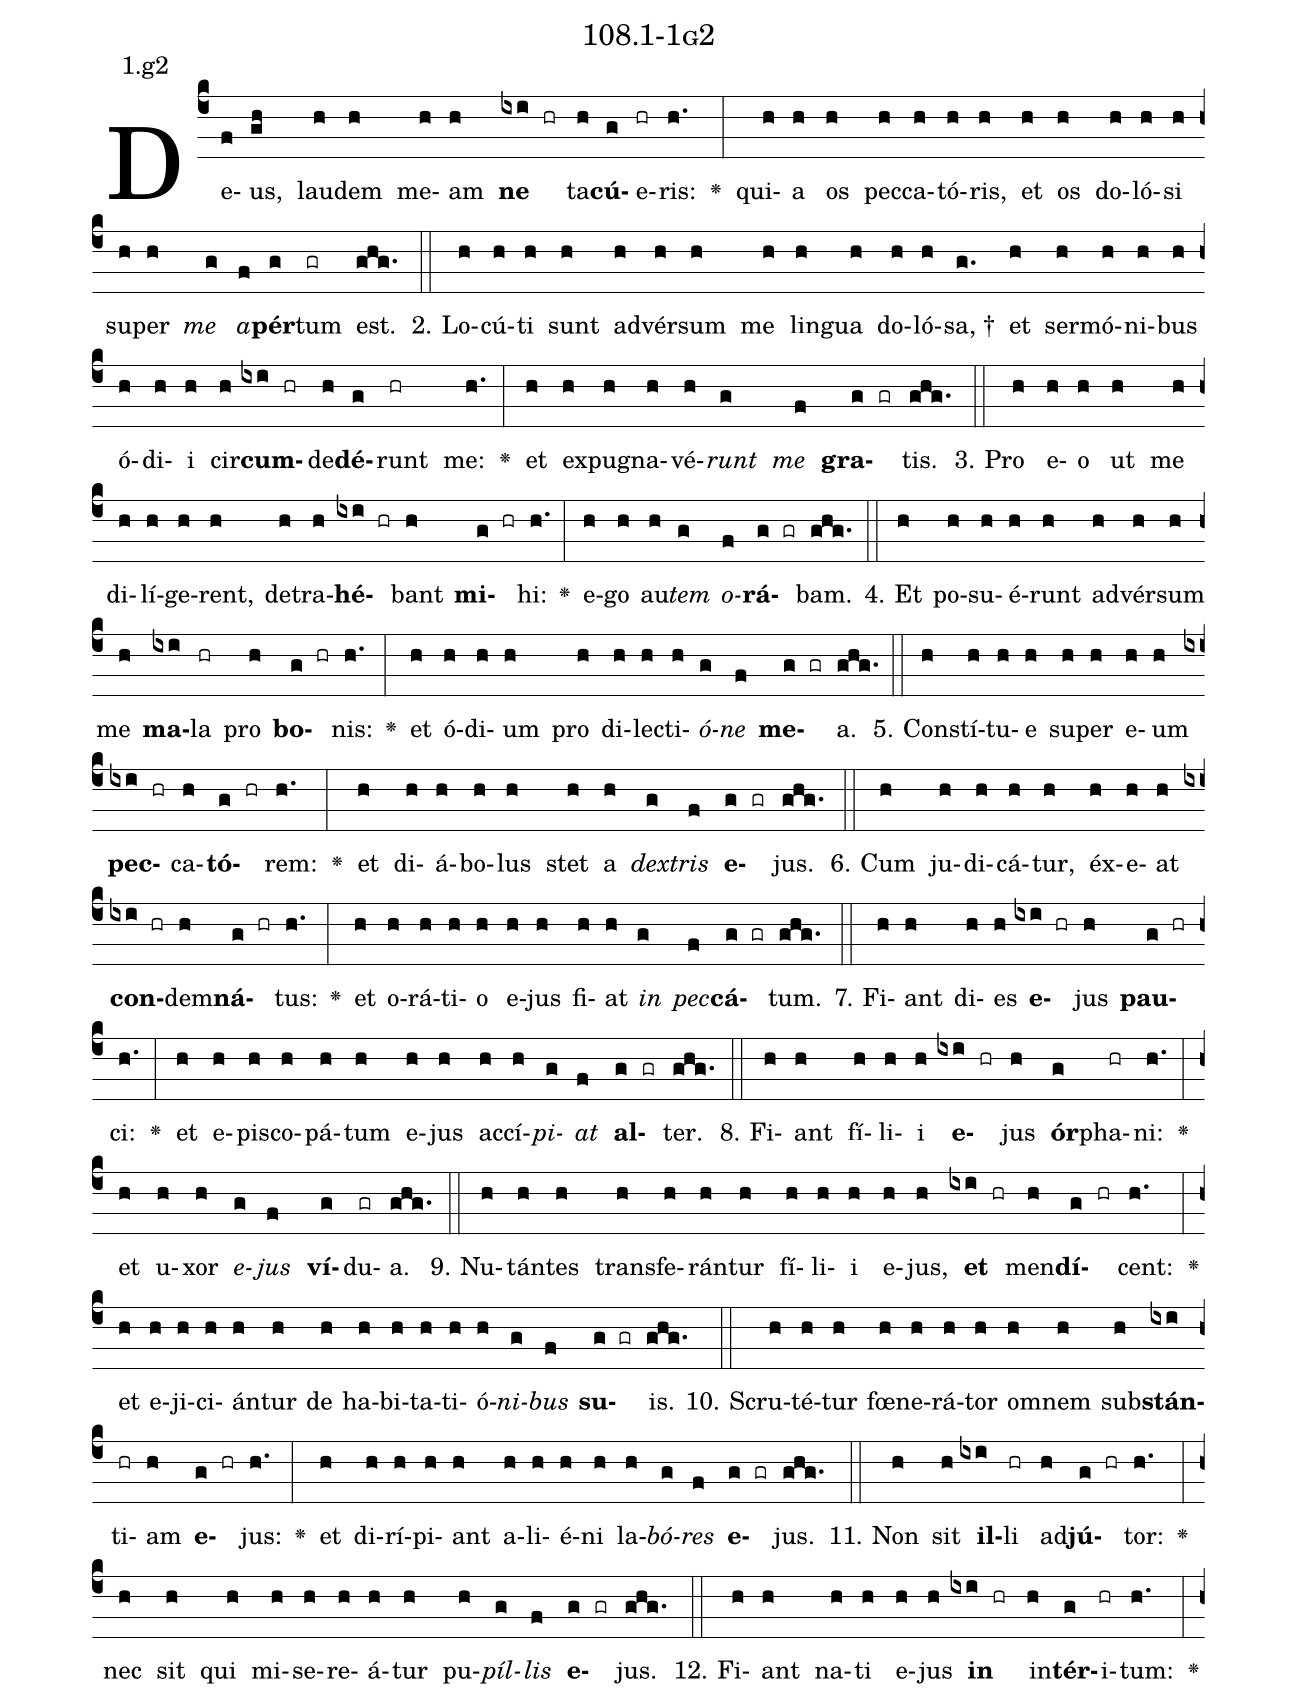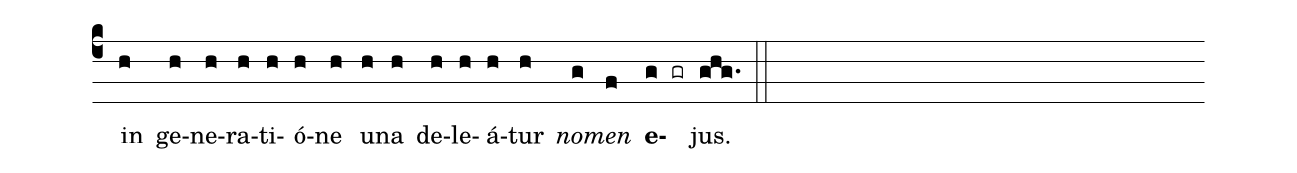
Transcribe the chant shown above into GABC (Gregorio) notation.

name: 108.1-1g2;
annotation: 1.g2;
%%
(c4)De(f)us,(gh) lau(h)dem(h) me(h)am(h) <b>ne</b>(ixi hr) ta(h)<b>cú</b>(g)e(hr)ris:(h.) <v>\greheightstar</v>(:) qui(h)a(h) os(h) pec(h)ca(h)tó(h)ris,(h) et(h) os(h) do(h)ló(h)si(h) su(h)per(h) <i>me</i>(g) <i>a</i>(f)<b>pér</b>(g)tum(gr) est.(ghg.) (::)
2. Lo(h)cú(h)ti(h) sunt(h) ad(h)vér(h)sum(h) me(h) lin(h)gua(h) do(h)ló(h)sa, †(g.) et(h) ser(h)mó(h)ni(h)bus(h) ó(h)di(h)i(h) cir(h)<b>cum</b>(ixi hr)de(h)<b>dé</b>(g)runt(hr) me:(h.) <v>\greheightstar</v>(:) et(h) ex(h)pu(h)gna(h)vé(h)<i>runt</i>(g) <i>me</i>(f) <b>gra</b>(g gr)tis.(ghg.) (::)
3. Pro(h) e(h)o(h) ut(h) me(h) di(h)lí(h)ge(h)rent,(h) de(h)tra(h)<b>hé</b>(ixi hr)bant(h) <b>mi</b>(g hr)hi:(h.) <v>\greheightstar</v>(:) e(h)go(h) au(h)<i>tem</i>(g) <i>o</i>(f)<b>rá</b>(g gr)bam.(ghg.) (::)
4. Et(h) po(h)su(h)é(h)runt(h) ad(h)vér(h)sum(h) me(h) <b>ma</b>(ixi)la(hr) pro(h) <b>bo</b>(g hr)nis:(h.) <v>\greheightstar</v>(:) et(h) ó(h)di(h)um(h) pro(h) di(h)lec(h)ti(h)<i>ó</i>(g)<i>ne</i>(f) <b>me</b>(g gr)a.(ghg.) (::)
5. Con(h)stí(h)tu(h)e(h) su(h)per(h) e(h)um(h) <b>pec</b>(ixi hr)ca(h)<b>tó</b>(g hr)rem:(h.) <v>\greheightstar</v>(:) et(h) di(h)á(h)bo(h)lus(h) stet(h) a(h) <i>dex</i>(g)<i>tris</i>(f) <b>e</b>(g gr)jus.(ghg.) (::)
6. Cum(h) ju(h)di(h)cá(h)tur,(h) éx(h)e(h)at(h) <b>con</b>(ixi hr)dem(h)<b>ná</b>(g hr)tus:(h.) <v>\greheightstar</v>(:) et(h) o(h)rá(h)ti(h)o(h) e(h)jus(h) fi(h)at(h) <i>in</i>(g) <i>pec</i>(f)<b>cá</b>(g gr)tum.(ghg.) (::)
7. Fi(h)ant(h) di(h)es(h) <b>e</b>(ixi hr)jus(h) <b>pau</b>(g hr)ci:(h.) <v>\greheightstar</v>(:) et(h) e(h)pis(h)co(h)pá(h)tum(h) e(h)jus(h) ac(h)cí(h)<i>pi</i>(g)<i>at</i>(f) <b>al</b>(g gr)ter.(ghg.) (::)
8. Fi(h)ant(h) fí(h)li(h)i(h) <b>e</b>(ixi hr)jus(h) <b>ór</b>(g)pha(hr)ni:(h.) <v>\greheightstar</v>(:) et(h) u(h)xor(h) <i>e</i>(g)<i>jus</i>(f) <b>ví</b>(g)du(gr)a.(ghg.) (::)
9. Nu(h)tán(h)tes(h) trans(h)fe(h)rán(h)tur(h) fí(h)li(h)i(h) e(h)jus,(h) <b>et</b>(ixi hr) men(h)<b>dí</b>(g hr)cent:(h.) <v>\greheightstar</v>(:) et(h) e(h)ji(h)ci(h)án(h)tur(h) de(h) ha(h)bi(h)ta(h)ti(h)ó(h)<i>ni</i>(g)<i>bus</i>(f) <b>su</b>(g gr)is.(ghg.) (::)
10. Scru(h)té(h)tur(h) fœ(h)ne(h)rá(h)tor(h) om(h)nem(h) sub(h)<b>stán</b>(ixi)ti(hr)am(h) <b>e</b>(g hr)jus:(h.) <v>\greheightstar</v>(:) et(h) di(h)rí(h)pi(h)ant(h) a(h)li(h)é(h)ni(h) la(h)<i>bó</i>(g)<i>res</i>(f) <b>e</b>(g gr)jus.(ghg.) (::)
11. Non(h) sit(h) <b>il</b>(ixi)li(hr) ad(h)<b>jú</b>(g hr)tor:(h.) <v>\greheightstar</v>(:) nec(h) sit(h) qui(h) mi(h)se(h)re(h)á(h)tur(h) pu(h)<i>píl</i>(g)<i>lis</i>(f) <b>e</b>(g gr)jus.(ghg.) (::)
12. Fi(h)ant(h) na(h)ti(h) e(h)jus(h) <b>in</b>(ixi hr) in(h)<b>tér</b>(g)i(hr)tum:(h.) <v>\greheightstar</v>(:) in(h) ge(h)ne(h)ra(h)ti(h)ó(h)ne(h) u(h)na(h) de(h)le(h)á(h)tur(h) <i>no</i>(g)<i>men</i>(f) <b>e</b>(g gr)jus.(ghg.) (::)
